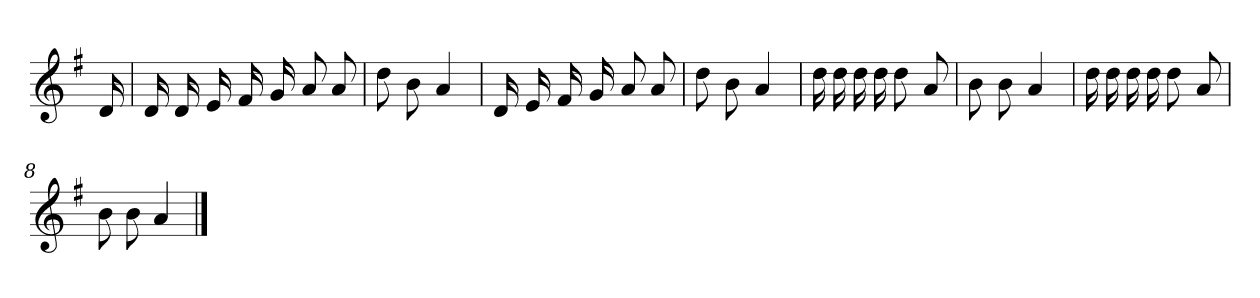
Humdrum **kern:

**kern
*part1
*staff1
*clefG2
*k[f#]
=
16d
=1
16d
16d
16e
16f#
16g
8a
8a
=2
8dd
8b
4a
=3
16d
16e
16f#
16g
8a
8a
=4
8dd
8b
4a
=5
16dd
16dd
16dd
16dd
8dd
8a
=6
8b
8b
4a
=7
16dd
16dd
16dd
16dd
8dd
8a
=8
8b
8b
4a
==
*-
